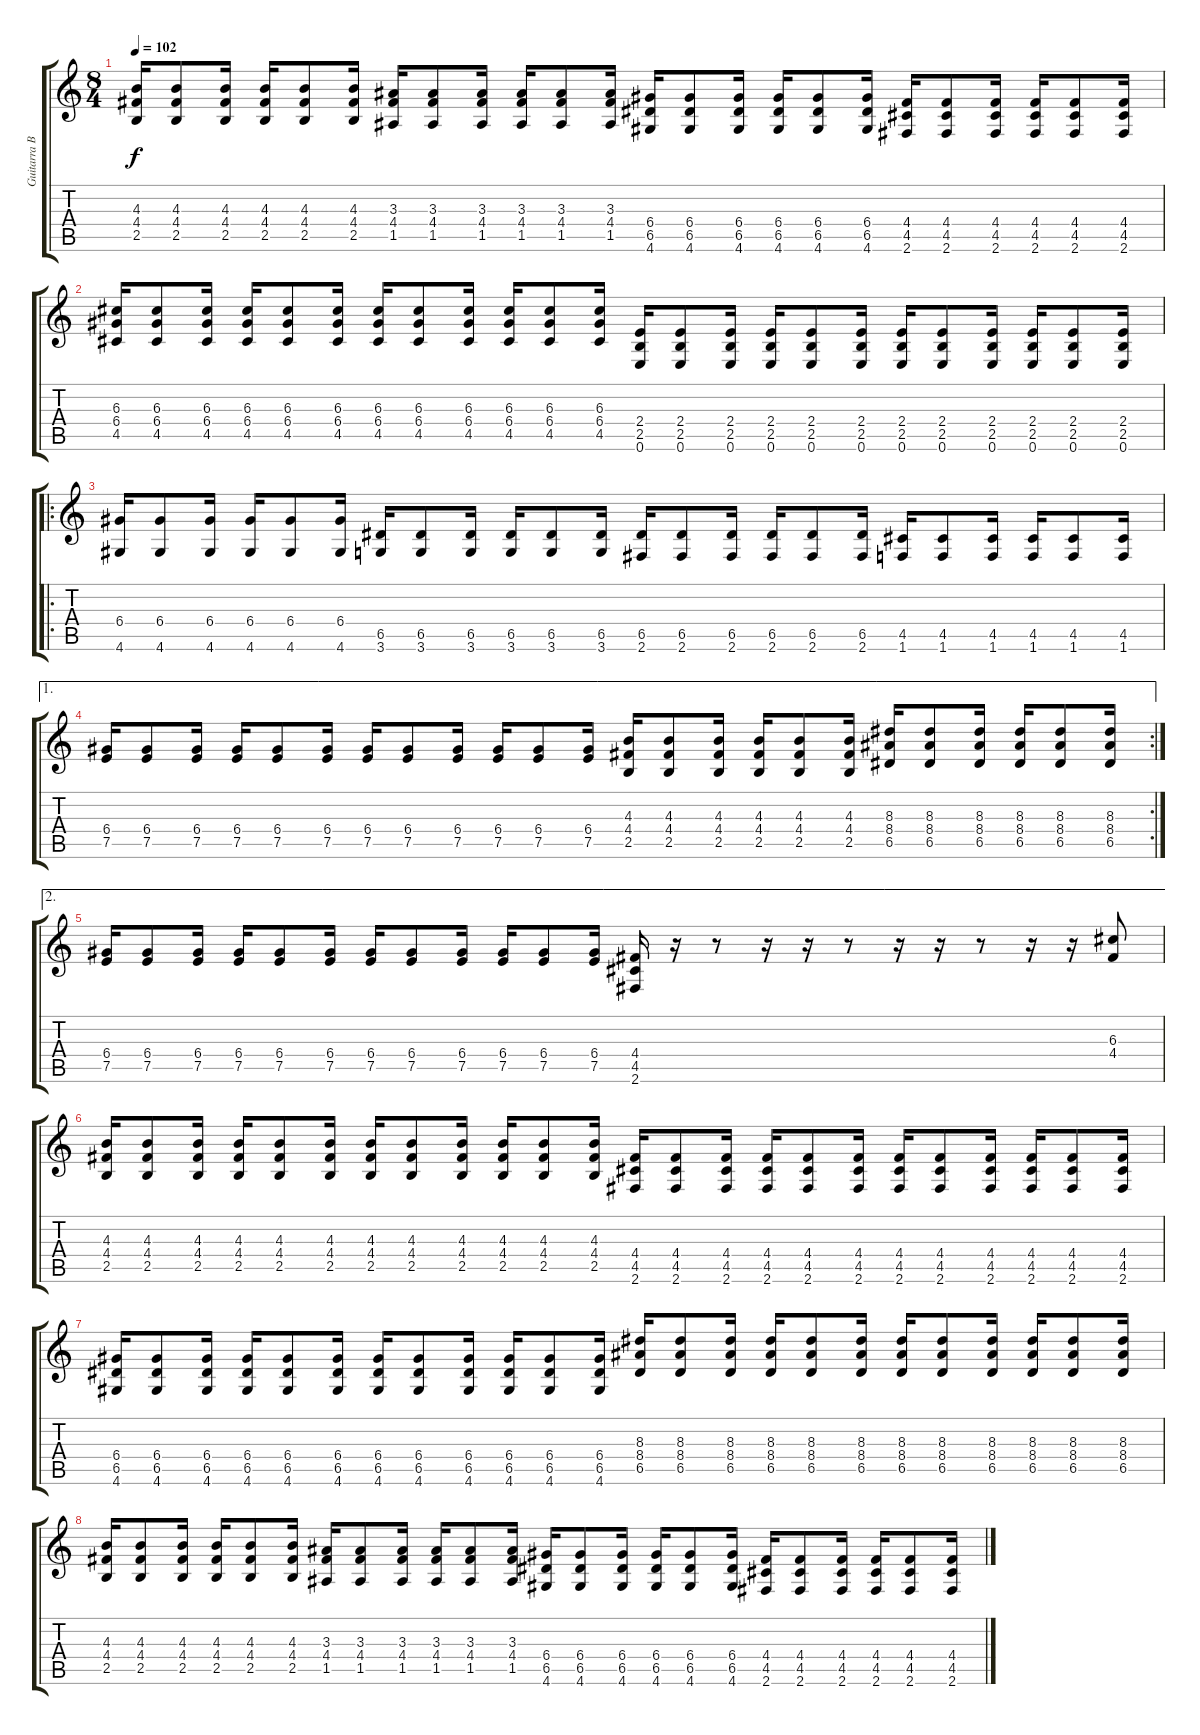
\track ("Guitarra Base" "Guitarra B") {instrument distortionguitar}
\staff {score tabs}
\tuning (E4 B3 G3 D3 A2 E2) {hide}
\ts (8 4)
\tempo 102
\clef g2
\ks c
(4.3 4.4 2.5).16{dy f} (4.3 4.4 2.5).8 (4.3 4.4 2.5).16 (4.3 4.4 2.5).16 (4.3 4.4 2.5).8 (4.3 4.4 2.5).16 (3.3 4.4 1.5).16 (3.3 4.4 1.5).8 (3.3 4.4 1.5).16 (3.3 4.4 1.5).16 (3.3 4.4 1.5).8 (3.3 4.4 1.5).16 (6.4 6.5 4.6).16 (6.4 6.5 4.6).8 (6.4 6.5 4.6).16 (6.4 6.5 4.6).16 (6.4 6.5 4.6).8 (6.4 6.5 4.6).16 (4.4 4.5 2.6).16 (4.4 4.5 2.6).8 (4.4 4.5 2.6).16 (4.4 4.5 2.6).16 (4.4 4.5 2.6).8 (4.4 4.5 2.6).16 |
(6.3 6.4 4.5).16 (6.3 6.4 4.5).8 (6.3 6.4 4.5).16 (6.3 6.4 4.5).16 (6.3 6.4 4.5).8 (6.3 6.4 4.5).16 (6.3 6.4 4.5).16 (6.3 6.4 4.5).8 (6.3 6.4 4.5).16 (6.3 6.4 4.5).16 (6.3 6.4 4.5).8 (6.3 6.4 4.5).16 (2.4 2.5 0.6).16 (2.4 2.5 0.6).8 (2.4 2.5 0.6).16 (2.4 2.5 0.6).16 (2.4 2.5 0.6).8 (2.4 2.5 0.6).16 (2.4 2.5 0.6).16 (2.4 2.5 0.6).8 (2.4 2.5 0.6).16 (2.4 2.5 0.6).16 (2.4 2.5 0.6).8 (2.4 2.5 0.6).16 |
\ro
(6.4 4.6).16 (6.4 4.6).8 (6.4 4.6).16 (6.4 4.6).16 (6.4 4.6).8 (6.4 4.6).16 (6.5 3.6).16 (6.5 3.6).8 (6.5 3.6).16 (6.5 3.6).16 (6.5 3.6).8 (6.5 3.6).16 (6.5 2.6).16 (6.5 2.6).8 (6.5 2.6).16 (6.5 2.6).16 (6.5 2.6).8 (6.5 2.6).16 (4.5 1.6).16 (4.5 1.6).8 (4.5 1.6).16 (4.5 1.6).16 (4.5 1.6).8 (4.5 1.6).16 |
\ae 1
\rc 2
(6.4 7.5).16 (6.4 7.5).8 (6.4 7.5).16 (6.4 7.5).16 (6.4 7.5).8 (6.4 7.5).16 (6.4 7.5).16 (6.4 7.5).8 (6.4 7.5).16 (6.4 7.5).16 (6.4 7.5).8 (6.4 7.5).16 (4.3 4.4 2.5).16 (4.3 4.4 2.5).8 (4.3 4.4 2.5).16 (4.3 4.4 2.5).16 (4.3 4.4 2.5).8 (4.3 4.4 2.5).16 (8.3 8.4 6.5).16 (8.3 8.4 6.5).8 (8.3 8.4 6.5).16 (8.3 8.4 6.5).16 (8.3 8.4 6.5).8 (8.3 8.4 6.5).16 |
\ae 2
(6.4 7.5).16 (6.4 7.5).8 (6.4 7.5).16 (6.4 7.5).16 (6.4 7.5).8 (6.4 7.5).16 (6.4 7.5).16 (6.4 7.5).8 (6.4 7.5).16 (6.4 7.5).16 (6.4 7.5).8 (6.4 7.5).16 (4.4 4.5 2.6).16 r.16 r.8 r.16 r.16 r.8 r.16 r.16 r.8 r.16 r.16 (6.3 4.4).8 |
(4.3 4.4 2.5).16 (4.3 4.4 2.5).8 (4.3 4.4 2.5).16 (4.3 4.4 2.5).16 (4.3 4.4 2.5).8 (4.3 4.4 2.5).16 (4.3 4.4 2.5).16 (4.3 4.4 2.5).8 (4.3 4.4 2.5).16 (4.3 4.4 2.5).16 (4.3 4.4 2.5).8 (4.3 4.4 2.5).16 (4.4 4.5 2.6).16 (4.4 4.5 2.6).8 (4.4 4.5 2.6).16 (4.4 4.5 2.6).16 (4.4 4.5 2.6).8 (4.4 4.5 2.6).16 (4.4 4.5 2.6).16 (4.4 4.5 2.6).8 (4.4 4.5 2.6).16 (4.4 4.5 2.6).16 (4.4 4.5 2.6).8 (4.4 4.5 2.6).16 |
(6.4 6.5 4.6).16 (6.4 6.5 4.6).8 (6.4 6.5 4.6).16 (6.4 6.5 4.6).16 (6.4 6.5 4.6).8 (6.4 6.5 4.6).16 (6.4 6.5 4.6).16 (6.4 6.5 4.6).8 (6.4 6.5 4.6).16 (6.4 6.5 4.6).16 (6.4 6.5 4.6).8 (6.4 6.5 4.6).16 (8.3 8.4 6.5).16 (8.3 8.4 6.5).8 (8.3 8.4 6.5).16 (8.3 8.4 6.5).16 (8.3 8.4 6.5).8 (8.3 8.4 6.5).16 (8.3 8.4 6.5).16 (8.3 8.4 6.5).8 (8.3 8.4 6.5).16 (8.3 8.4 6.5).16 (8.3 8.4 6.5).8 (8.3 8.4 6.5).16 |
(4.3 4.4 2.5).16 (4.3 4.4 2.5).8 (4.3 4.4 2.5).16 (4.3 4.4 2.5).16 (4.3 4.4 2.5).8 (4.3 4.4 2.5).16 (3.3 4.4 1.5).16 (3.3 4.4 1.5).8 (3.3 4.4 1.5).16 (3.3 4.4 1.5).16 (3.3 4.4 1.5).8 (3.3 4.4 1.5).16 (6.4 6.5 4.6).16 (6.4 6.5 4.6).8 (6.4 6.5 4.6).16 (6.4 6.5 4.6).16 (6.4 6.5 4.6).8 (6.4 6.5 4.6).16 (4.4 4.5 2.6).16 (4.4 4.5 2.6).8 (4.4 4.5 2.6).16 (4.4 4.5 2.6).16 (4.4 4.5 2.6).8 (4.4 4.5 2.6).16
